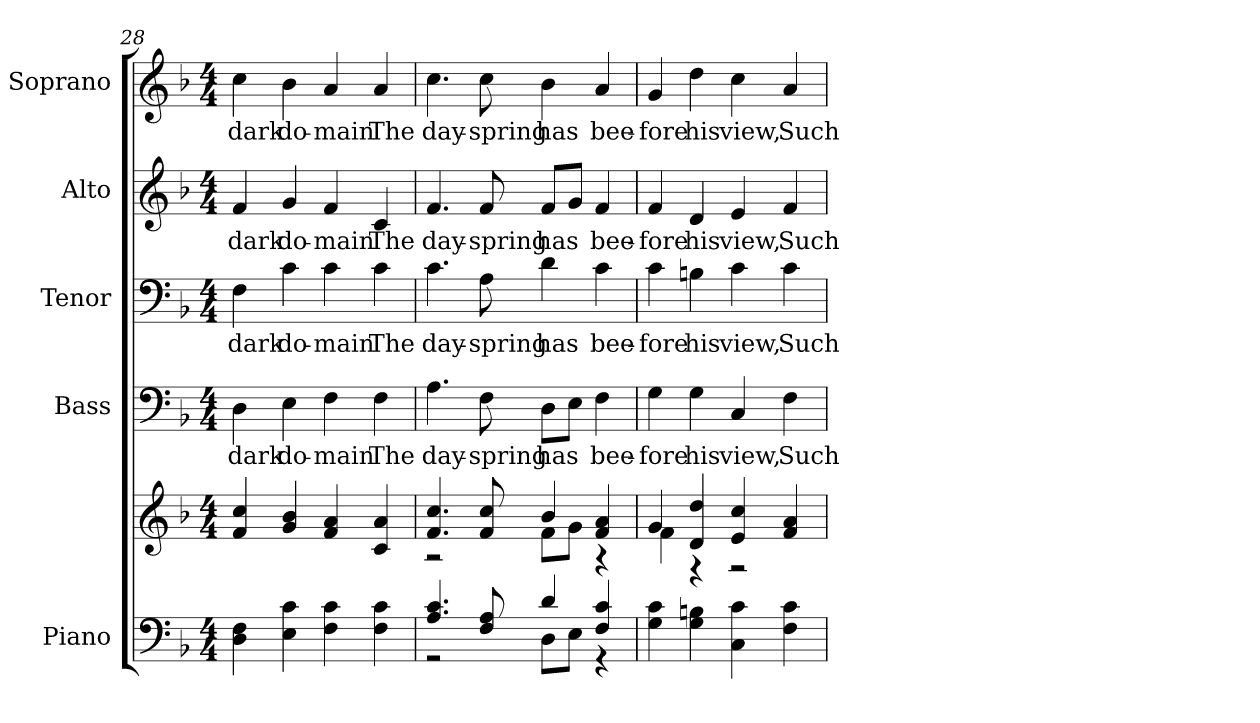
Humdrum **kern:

**kern	**kern	**kern	**text	**kern	**text	**kern	**text	**kern	**text
*part5	*part5	*part4	*part4	*part3	*part3	*part2	*part2	*part1	*part1
*staff6	*staff5	*staff4	*staff4	*staff3	*staff3	*staff2	*staff2	*staff1	*staff1
*I"Piano	*	*I"Bass	*	*I"Tenor	*	*I"Alto	*	*I"Soprano	*
*I'Pno.	*	*I'B.	*	*I'T.	*	*I'A.	*	*I'S.	*
*clefF4	*clefG2	*clefF4	*	*clefF4	*	*clefG2	*	*clefG2	*
*k[b-]	*k[b-]	*k[b-]	*	*k[b-]	*	*k[b-]	*	*k[b-]	*
*F:	*F:	*F:	*	*F:	*	*F:	*	*F:	*
*M4/4	*M4/4	*M4/4	*	*M4/4	*	*M4/4	*	*M4/4	*
=28	=28	=28	=28	=28	=28	=28	=28	=28	=28
!	!	!	!LO:LY:b:color=#000000	!	!	!	!	!	!
!	!	!	!	!	!LO:LY:b:color=#000000	!	!	!	!
!	!	!	!	!	!	!	!LO:LY:b:color=#000000	!	!
!	!	!	!	!	!	!	!	!	!LO:LY:b:color=#000000
4Di\ 4Fi	4fi/ 4cci	4Di\	dark	4Fi\	dark	4fi/	dark	4cci\	dark
!	!	!	!LO:LY:b:color=#000000	!	!	!	!	!	!
!	!	!	!	!	!LO:LY:b:color=#000000	!	!	!	!
!	!	!	!	!	!	!	!LO:LY:b:color=#000000	!	!
!	!	!	!	!	!	!	!	!	!LO:LY:b:color=#000000
4Ei\ 4ci	4gi/ 4b-i	4Ei\	do-	4ci\	do-	4gi/	do-	4b-i\	do-
!	!	!	!LO:LY:b:color=#000000	!	!	!	!	!	!
!	!	!	!	!	!LO:LY:b:color=#000000	!	!	!	!
!	!	!	!	!	!	!	!LO:LY:b:color=#000000	!	!
!	!	!	!	!	!	!	!	!	!LO:LY:b:color=#000000
4Fi\ 4ci	4fi/ 4ai	4Fi\	-main	4ci\	-main	4fi/	-main	4ai/	-main
!	!	!	!LO:LY:b:color=#000000	!	!	!	!	!	!
!	!	!	!	!	!LO:LY:b:color=#000000	!	!	!	!
!	!	!	!	!	!	!	!LO:LY:b:color=#000000	!	!
!	!	!	!	!	!	!	!	!	!LO:LY:b:color=#000000
4Fi\ 4ci	4ci/ 4ai	4Fi\	The	4ci\	The	4ci/	The	4ai/	The
!!LO:LB:g=z
=29	=29	=29	=29	=29	=29	=29	=29	=29	=29
*^	*^	*	*	*	*	*	*	*	*
!	!	!	!	!	!LO:LY:b:color=#000000	!	!	!	!	!	!
!	!	!	!	!	!	!	!LO:LY:b:color=#000000	!	!	!	!
!	!	!	!	!	!	!	!	!	!LO:LY:b:color=#000000	!	!
!	!	!	!	!	!	!	!	!	!	!	!LO:LY:b:color=#000000
4.Ai/ 4.ci	2r	4.fi/ 4.cci	2r	4.Ai\	day-	4.ci\	day-	4.fi/	day-	4.cci\	day-
!	!	!	!	!	!LO:LY:b:color=#000000	!	!	!	!	!	!
!	!	!	!	!	!	!	!LO:LY:b:color=#000000	!	!	!	!
!	!	!	!	!	!	!	!	!	!LO:LY:b:color=#000000	!	!
!	!	!	!	!	!	!	!	!	!	!	!LO:LY:b:color=#000000
8Fi/ 8Ai	.	8fi/ 8cci	.	8Fi\	-spring	8Ai\	-spring	8fi/	-spring	8cci\	-spring
!	!	!	!	!	!LO:LY:b:color=#000000	!	!	!	!	!	!
!	!	!	!	!	!	!	!LO:LY:b:color=#000000	!	!	!	!
!	!	!	!	!	!	!	!	!	!LO:LY:b:color=#000000	!	!
!	!	!	!	!	!	!	!	!	!	!	!LO:LY:b:color=#000000
4di/	8Di\L	4b-i/	8fi\L	8Di\L	has	4di\	has	8fi/L	has	4b-i\	has
.	8Ei\J	.	8gi\J	8Ei\J	.	.	.	8gi/J	.	.	.
!	!	!	!	!	!LO:LY:b:color=#000000	!	!	!	!	!	!
!	!	!	!	!	!	!	!LO:LY:b:color=#000000	!	!	!	!
!	!	!	!	!	!	!	!	!	!LO:LY:b:color=#000000	!	!
!	!	!	!	!	!	!	!	!	!	!	!LO:LY:b:color=#000000
4Fi/ 4ci	4r	4fi/ 4ai	4r	4Fi\	bee-	4ci\	bee-	4fi/	bee-	4ai/	bee-
*v	*v	*	*	*	*	*	*	*	*	*	*
=30	=30	=30	=30	=30	=30	=30	=30	=30	=30	=30
*^	*	*	*	*	*	*	*	*	*	*
!	!	!	!	!	!LO:LY:b:color=#000000	!	!	!	!	!	!
*v	*v	*	*	*	*	*	*	*	*	*	*
*^	*	*	*	*	*	*	*	*	*	*
!	!	!	!	!	!	!	!LO:LY:b:color=#000000	!	!	!	!
*v	*v	*	*	*	*	*	*	*	*	*	*
*^	*	*	*	*	*	*	*	*	*	*
!	!	!	!	!	!	!	!	!	!LO:LY:b:color=#000000	!	!
*v	*v	*	*	*	*	*	*	*	*	*	*
*^	*	*	*	*	*	*	*	*	*	*
!	!	!	!	!	!	!	!	!	!	!	!LO:LY:b:color=#000000
*v	*v	*	*	*	*	*	*	*	*	*	*
4Gi\ 4ci	4gi/	4fi\	4Gi\	-fore	4ci\	-fore	4fi/	-fore	4gi/	-fore
!	!	!	!	!LO:LY:b:color=#000000	!	!	!	!	!	!
!	!	!	!	!	!	!LO:LY:b:color=#000000	!	!	!	!
!	!	!	!	!	!	!	!	!LO:LY:b:color=#000000	!	!
!	!	!	!	!	!	!	!	!	!	!LO:LY:b:color=#000000
4Gi\ 4Bni	4di/ 4ddi	4r	4Gi\	his	4Bni\	his	4di/	his	4ddi\	his
!	!	!	!	!LO:LY:b:color=#000000	!	!	!	!	!	!
!	!	!	!	!	!	!LO:LY:b:color=#000000	!	!	!	!
!	!	!	!	!	!	!	!	!LO:LY:b:color=#000000	!	!
!	!	!	!	!	!	!	!	!	!	!LO:LY:b:color=#000000
4Ci\ 4ci	4ei/ 4cci	2r	4Ci/	view,	4ci\	view,	4ei/	view,	4cci\	view,
!	!	!	!	!LO:LY:b:color=#000000	!	!	!	!	!	!
!	!	!	!	!	!	!LO:LY:b:color=#000000	!	!	!	!
!	!	!	!	!	!	!	!	!LO:LY:b:color=#000000	!	!
!	!	!	!	!	!	!	!	!	!	!LO:LY:b:color=#000000
4Fi\ 4ci	4fi/ 4ai	.	4Fi\	Such	4ci\	Such	4fi/	Such	4ai/	Such
*	*v	*v	*	*	*	*	*	*	*	*
=	=	=	=	=	=	=	=	=	=
*-	*-	*-	*-	*-	*-	*-	*-	*-	*-
